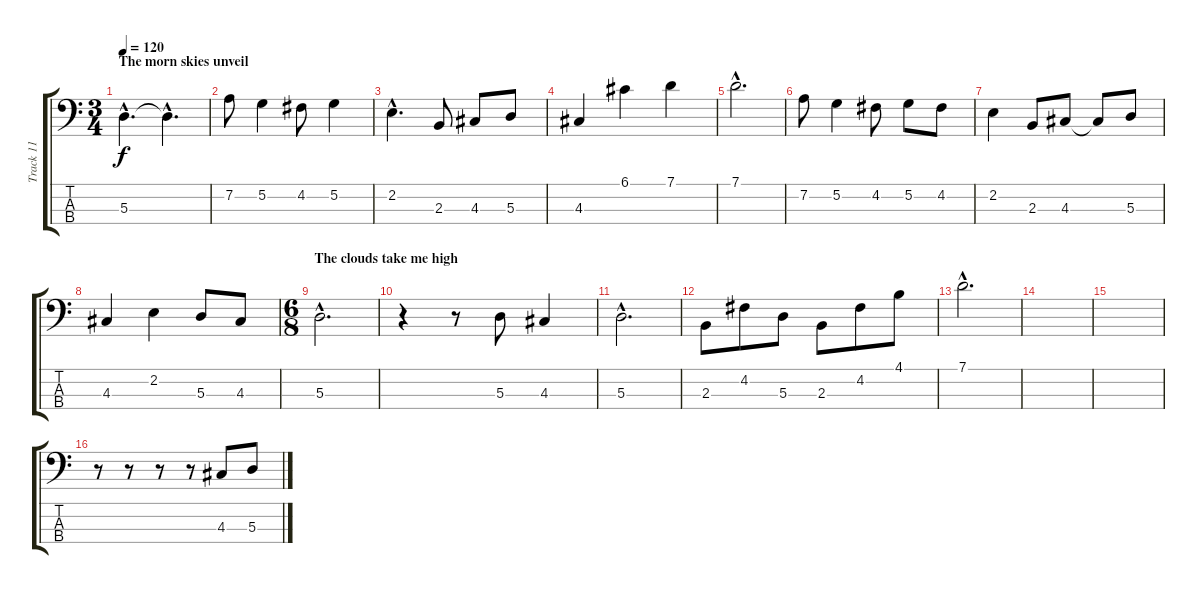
\track ("Track 11" "Track 11") {instrument electricbassfinger}
\staff {score tabs}
\tuning (G2 D2 A1 E1) {hide}
\ts (3 4)
\section ("" "The morn skies unveil")
\tempo 120
\clef f4
\ks c
5.3{hac}.4{d dy f} 5.3{hac t}.4{d} |
7.2.8 5.2.4 4.2.8 5.2.4 |
2.2{hac}.4{d} 2.3.8 4.3.8 5.3.8 |
4.3.4 6.1.4 7.1.4 |
7.1{hac}.2{d} |
7.2.8 5.2.4 4.2.8 5.2.8 4.2.8 |
2.2.4 2.3.8 4.3.8 4.3{t}.8 5.3.8 |
4.3.4 2.2.4 5.3.8 4.3.8 |
\ts (6 8)
\section ("" "The clouds take me high")
5.3{hac}.2{d} |
r.4 r.8 5.3.8 4.3.4 |
5.3{hac}.2{d} |
2.3.8 4.2.8 5.3.8 2.3.8 4.2.8 4.1.8 |
7.1{hac}.2{d} |
|
|
r.8 r.8 r.8 r.8 4.3.8 5.3.8
